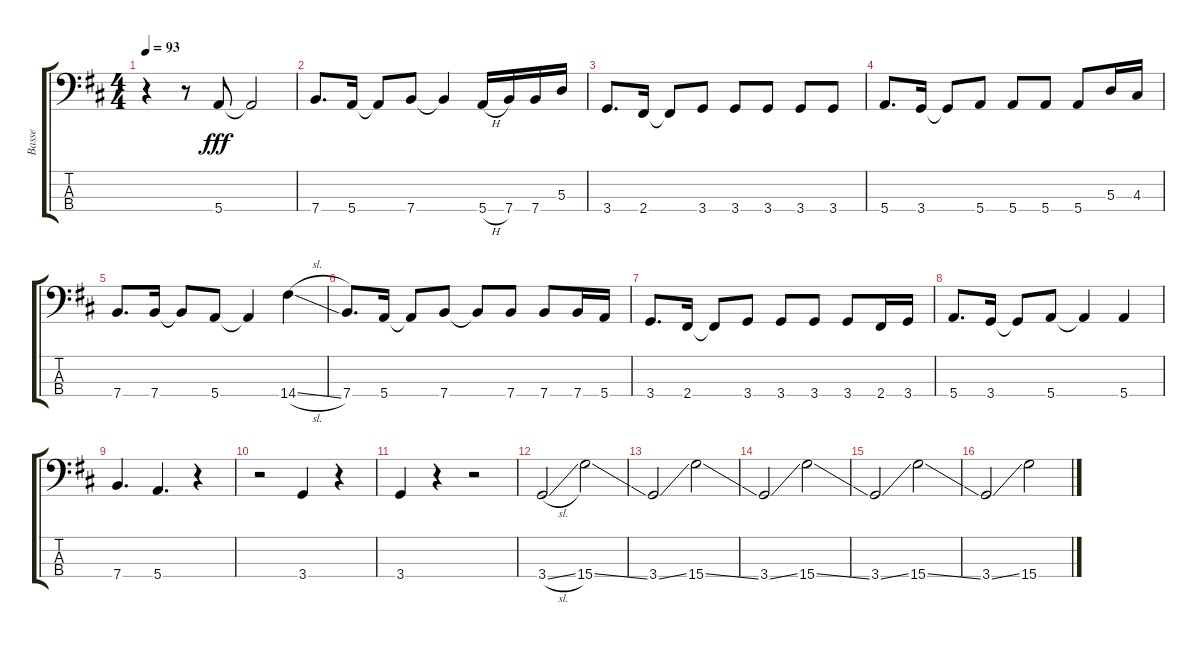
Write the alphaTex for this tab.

\track ("Basse" "Basse") {instrument electricbassfinger}
\staff {score tabs}
\tuning (G2 D2 A1 E1) {hide}
\ts (4 4)
\tempo 93
\clef f4
\ks d
r.4{dy fff} r.8 5.4.8 5.4{t}.2 |
7.4.8{d} 5.4.16 5.4{t}.8 7.4.8 7.4{t}.4 5.4{h}.16 7.4.16 7.4.16 5.3.16 |
3.4.8{d} 2.4.16 2.4{t}.8 3.4.8 3.4.8 3.4.8 3.4.8 3.4.8 |
5.4.8{d} 3.4.16 3.4{t}.8 5.4.8 5.4.8 5.4.8 5.4.8 5.3.16 4.3.16 |
7.4.8{d} 7.4.16 7.4{t}.8 5.4.8 5.4{t}.4 14.4{sl}.4 |
7.4.8{d} 5.4.16 5.4{t}.8 7.4.8 7.4{t}.8 7.4.8 7.4.8 7.4.16 5.4.16 |
3.4.8{d} 2.4.16 2.4{t}.8 3.4.8 3.4.8 3.4.8 3.4.8 2.4.16 3.4.16 |
5.4.8{d} 3.4.16 3.4{t}.8 5.4.8 5.4{t}.4 5.4.4 |
7.4.4{d} 5.4.4{d} r.4 |
r.2 3.4.4 r.4 |
3.4.4 r.4 r.2 |
3.4{sl}.2 15.4{ss}.2 |
3.4{ss}.2 15.4{ss}.2 |
3.4{ss}.2 15.4{ss}.2 |
3.4{ss}.2 15.4{ss}.2 |
3.4{ss}.2 15.4.2
